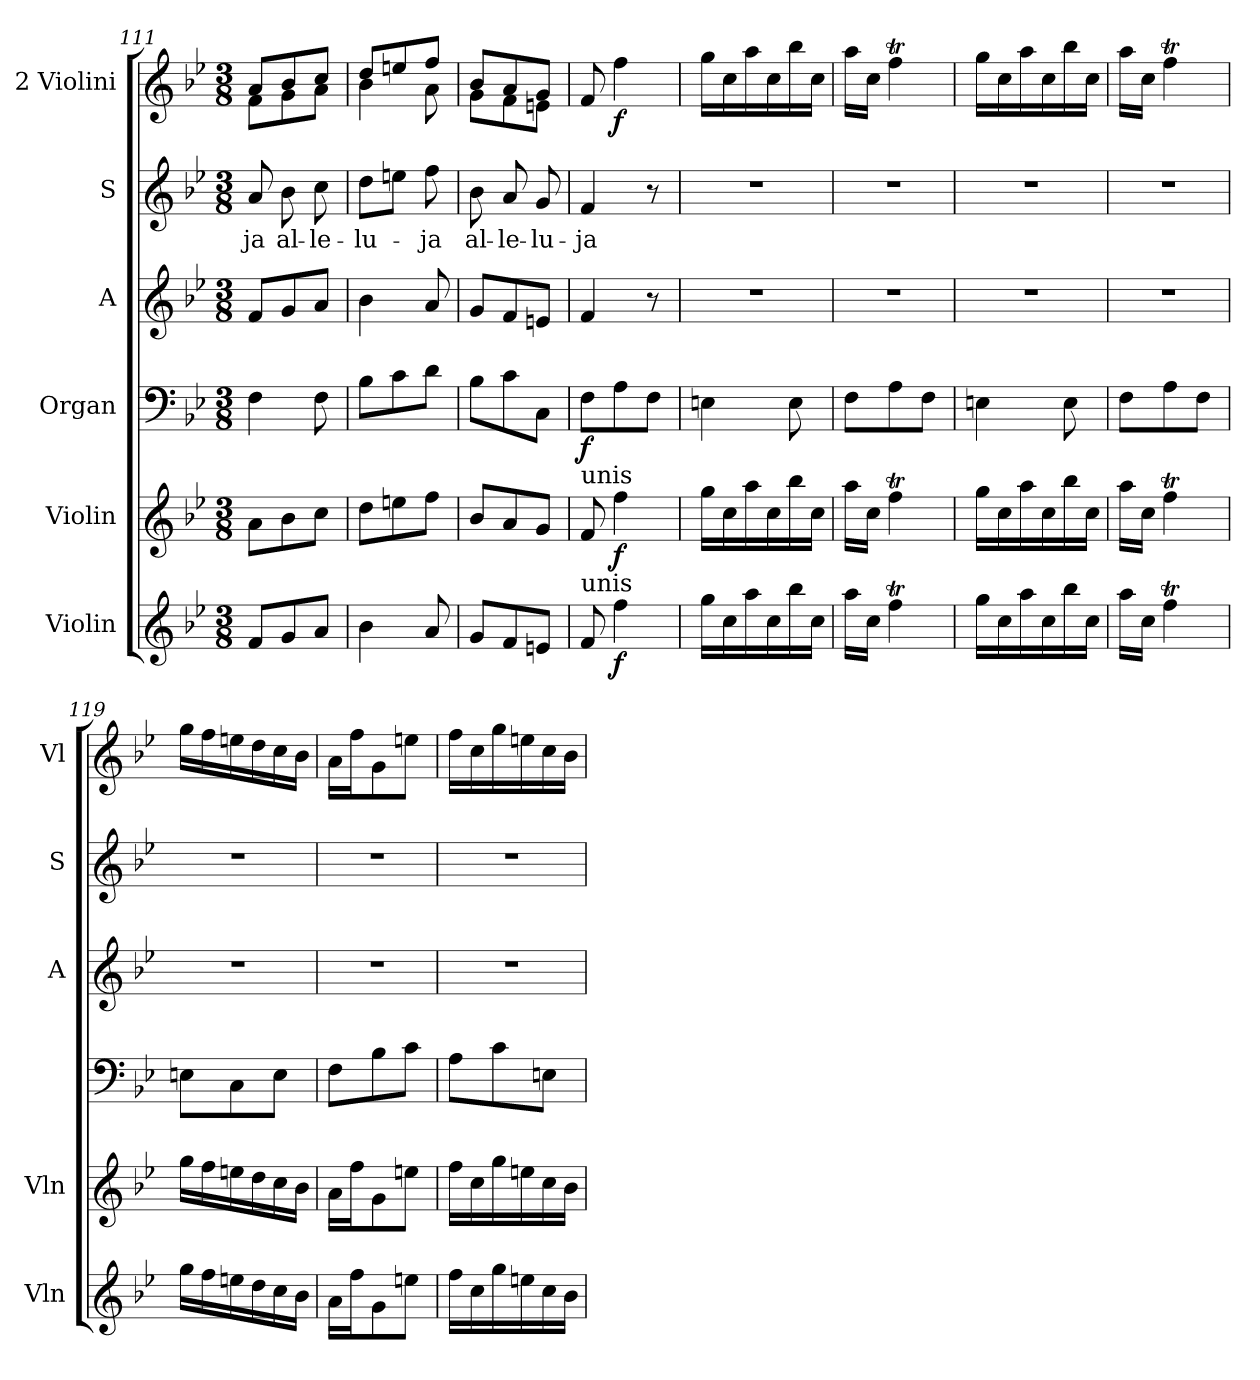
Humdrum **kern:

**kern	**dynam	**kern	**dynam	**kern	**dynam	**kern	**kern	**text	**kern	**dynam
*part6	*part6	*part5	*part5	*part4	*part4	*part3	*part2	*part2	*part1	*part1
*staff6	*staff6	*staff5	*staff5	*staff4	*staff4	*staff3	*staff2	*staff2	*staff1	*staff1
*I"Violin	*	*I"Violin	*	*I"Organ	*	*I"A	*I"S	*	*I"2 Violini	*
*I'Vln	*	*I'Vln	*	*	*	*I'A	*I'S	*	*I'Vl	*
!!LO:LB:g=z
*clefG2	*	*clefG2	*	*clefF4	*	*clefG2	*clefG2	*	*clefG2	*
*k[b-e-]	*	*k[b-e-]	*	*k[b-e-]	*	*k[b-e-]	*k[b-e-]	*	*k[b-e-]	*
*M3/8	*	*M3/8	*	*M3/8	*	*M3/8	*M3/8	*	*M3/8	*
=111	=111	=111	=111	=111	=111	=111	=111	=111	=111	=111
!	!	!	!	!	!	!	!	!LO:LY:b	!	!
*	*	*	*	*	*	*	*	*	*^	*
8f/L	.	8a\L	.	4F\	.	8f/L	8a/	-ja	8a/L	8f\L	.
!	!	!	!	!	!	!	!	!LO:LY:b	!	!	!
8g/	.	8b-\	.	.	.	8g/	8b-\	al-	8b-/	8g\	.
!	!	!	!	!	!	!	!	!LO:LY:b	!	!	!
8a/J	.	8cc\J	.	8F\	.	8a/J	8cc\	-le-	8cc/J	8a\J	.
=112	=112	=112	=112	=112	=112	=112	=112	=112	=112	=112	=112
!	!	!	!	!	!	!	!	!LO:LY:b	!	!	!
4b-\	.	8dd\L	.	8B-\L	.	4b-\	8dd\L	-lu-	8dd/L	4b-\	.
.	.	8een\	.	8c\	.	.	8een\J	.	8een/	.	.
!	!	!	!	!	!	!	!	!LO:LY:b	!	!	!
8a/	.	8ff\J	.	8d\J	.	8a/	8ff\	-ja	8ff/J	8a\	.
=113	=113	=113	=113	=113	=113	=113	=113	=113	=113	=113	=113
!	!	!	!	!	!	!	!	!LO:LY:b	!	!	!
8g/L	.	8b-/L	.	8B-\L	.	8g/L	8b-\	al-	8b-/L	8g\L	.
!	!	!	!	!	!	!	!	!LO:LY:b	!	!	!
8f/	.	8a/	.	8c\	.	8f/	8a/	-le-	8a/	8f\	.
!	!	!	!	!	!	!	!	!LO:LY:b	!	!	!
8en/J	.	8g/J	.	8C\J	.	8en/J	8g/	-lu-	8g/J	8en\J	.
=114	=114	=114	=114	=114	=114	=114	=114	=114	=114	=114	=114
!	!	!	!	!	!	!	!	!	!LO:TX:a:t=unis	!	!
!	!	!LO:TX:a:t=unis	!	!	!	!	!	!	!	!	!
!LO:TX:a:t=unis	!	!	!	!	!	!	!	!	!	!	!
!	!	!	!	!	!LO:DY:b	!	!	!LO:LY:b	!	!	!
*	*	*	*	*	*	*	*	*	*v	*v	*
8f/	.	8f/	.	8F\L	f	4f/	4f/	-ja	8f/	.
!	!LO:DY:b	!	!LO:DY:b	!	!	!	!	!	!	!LO:DY:b
4ff\	f	4ff\	f	8A\	.	.	.	.	4ff\	f
.	.	.	.	8F\J	.	8r	8r	.	.	.
=115	=115	=115	=115	=115	=115	=115	=115	=115	=115	=115
16gg\LL	.	16gg\LL	.	4En\	.	4.r	4.r	.	16gg\LL	.
16cc\	.	16cc\	.	.	.	.	.	.	16cc\	.
16aa\	.	16aa\	.	.	.	.	.	.	16aa\	.
16cc\	.	16cc\	.	.	.	.	.	.	16cc\	.
16bb-\	.	16bb-\	.	8E\	.	.	.	.	16bb-\	.
16cc\JJ	.	16cc\JJ	.	.	.	.	.	.	16cc\JJ	.
=116	=116	=116	=116	=116	=116	=116	=116	=116	=116	=116
16aa\LL	.	16aa\LL	.	8F\L	.	4.r	4.r	.	16aa\LL	.
16cc\JJ	.	16cc\JJ	.	.	.	.	.	.	16cc\JJ	.
4ffT\	.	4ffT\	.	8A\	.	.	.	.	4ffT\	.
.	.	.	.	8F\J	.	.	.	.	.	.
=117	=117	=117	=117	=117	=117	=117	=117	=117	=117	=117
16gg\LL	.	16gg\LL	.	4En\	.	4.r	4.r	.	16gg\LL	.
16cc\	.	16cc\	.	.	.	.	.	.	16cc\	.
16aa\	.	16aa\	.	.	.	.	.	.	16aa\	.
16cc\	.	16cc\	.	.	.	.	.	.	16cc\	.
16bb-\	.	16bb-\	.	8E\	.	.	.	.	16bb-\	.
16cc\JJ	.	16cc\JJ	.	.	.	.	.	.	16cc\JJ	.
=118	=118	=118	=118	=118	=118	=118	=118	=118	=118	=118
16aa\LL	.	16aa\LL	.	8F\L	.	4.r	4.r	.	16aa\LL	.
16cc\JJ	.	16cc\JJ	.	.	.	.	.	.	16cc\JJ	.
4ffT\	.	4ffT\	.	8A\	.	.	.	.	4ffT\	.
.	.	.	.	8F\J	.	.	.	.	.	.
=119	=119	=119	=119	=119	=119	=119	=119	=119	=119	=119
16gg\LL	.	16gg\LL	.	8En\L	.	4.r	4.r	.	16gg\LL	.
16ff\	.	16ff\	.	.	.	.	.	.	16ff\	.
16een\	.	16een\	.	8C\	.	.	.	.	16een\	.
16dd\	.	16dd\	.	.	.	.	.	.	16dd\	.
16cc\	.	16cc\	.	8E\J	.	.	.	.	16cc\	.
16b-\JJ	.	16b-\JJ	.	.	.	.	.	.	16b-\JJ	.
!!LO:LB:g=z
=120	=120	=120	=120	=120	=120	=120	=120	=120	=120	=120
16a\LL	.	16a\LL	.	8F\L	.	4.r	4.r	.	16a\LL	.
16ff\J	.	16ff\J	.	.	.	.	.	.	16ff\J	.
8g\	.	8g\	.	8B-\	.	.	.	.	8g\	.
8een\J	.	8een\J	.	8c\J	.	.	.	.	8een\J	.
=121	=121	=121	=121	=121	=121	=121	=121	=121	=121	=121
16ff\LL	.	16ff\LL	.	8A\L	.	4.r	4.r	.	16ff\LL	.
16cc\	.	16cc\	.	.	.	.	.	.	16cc\	.
16gg\	.	16gg\	.	8c\	.	.	.	.	16gg\	.
16een\	.	16een\	.	.	.	.	.	.	16een\	.
16cc\	.	16cc\	.	8En\J	.	.	.	.	16cc\	.
16b-\JJ	.	16b-\JJ	.	.	.	.	.	.	16b-\JJ	.
=	=	=	=	=	=	=	=	=	=	=
*-	*-	*-	*-	*-	*-	*-	*-	*-	*-	*-
